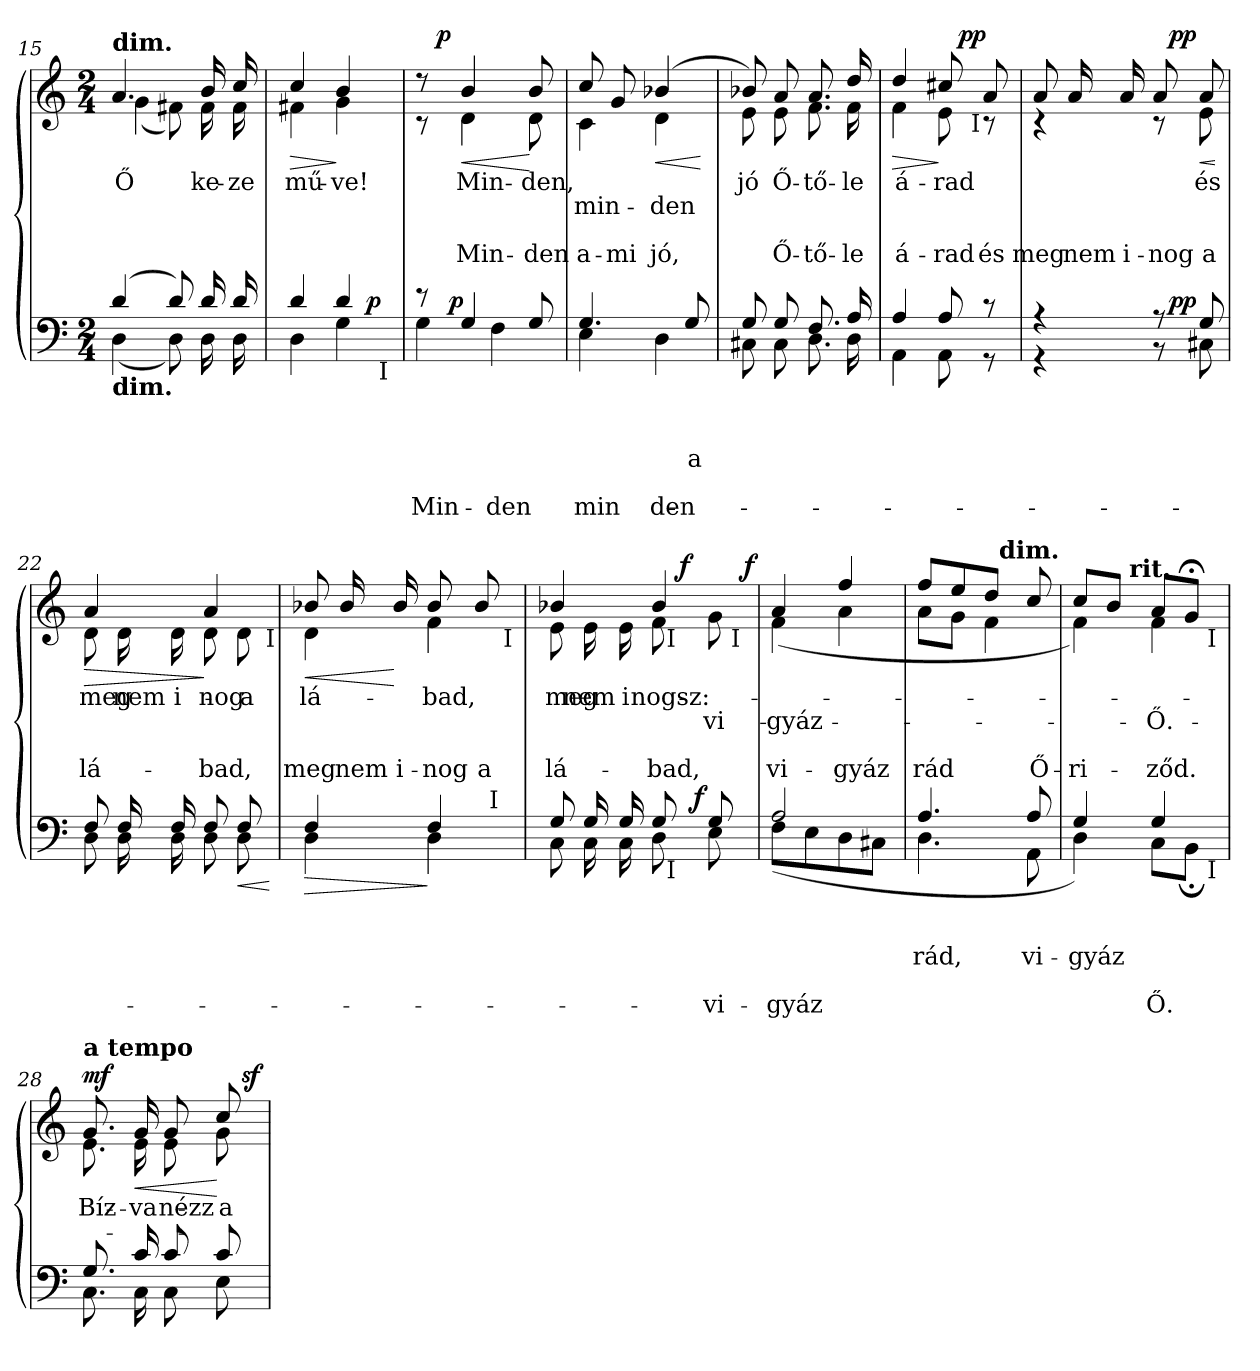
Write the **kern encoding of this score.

**kern	**text	**text	**text	**text	**text	**dynam	**kern	**text	**text	**text	**text	**dynam
*part2	*part2	*part2	*part2	*part2	*part2	*part2	*part1	*part1	*part1	*part1	*part1	*part1
*staff2	*staff2	*staff2	*staff2	*staff2	*staff2	*staff2	*staff1	*staff1	*staff1	*staff1	*staff1	*staff1
!!LO:LB:g=z
*clefF4	*	*	*	*	*	*	*clefG2	*	*	*	*	*
*k[]	*	*	*	*	*	*	*k[]	*	*	*	*	*
*C:	*	*	*	*	*	*	*C:	*	*	*	*	*
*M2/4	*	*	*	*	*	*	*M2/4	*	*	*	*	*
=15	=15	=15	=15	=15	=15	=15	=15	=15	=15	=15	=15	=15
*^	*	*	*	*	*	*	*^	*	*	*	*	*
!	!	!	!	!	!	!	!	!LO:TX:a:B:t=dim.	!	!	!	!	!	!
!LO:TX:b:B:t=dim.	!	!	!	!	!	!	!	!	!	!	!	!	!	!
!	!	!	!	!	!	!	!	!	!	!LO:LY:b	!	!	!	!
(>4d/	(<4D\	.	.	.	.	.	.	4.a/	(<4g\	Ő	.	.	.	.
8d/)	8D\)	.	.	.	.	.	.	.	8f#X\)	.	.	.	.	.
!	!	!	!	!	!	!	!	!	!	!LO:LY:b	!	!	!	!
16d/	16D\	.	.	.	.	.	.	16b/	16f#\	ke-	.	.	.	.
!	!	!	!	!	!	!	!	!	!	!LO:LY:b	!	!	!	!
16d/	16D\	.	.	.	.	.	.	16cc/	16f#\	-ze	.	.	.	.
=16	=16	=16	=16	=16	=16	=16	=16	=16	=16	=16	=16	=16	=16	=16
!	!	!	!	!	!	!	!	!	!	!	!	!	!	!LO:HP:b
!	!	!	!	!	!	!	!	!	!	!LO:LY:b	!	!	!	!
*^	*^	*	*	*	*	*	*	*	*	*	*	*	*	*
4d/	4D\	4.ryy	4ryy	.	.	.	.	.	.	4cc/	4f#X\	mű-	.	.	.	>
!	!	!	!	!	!	!	!	!	!	!	!	!LO:LY:b	!	!	!	!
4d/	4G\	.	8ryy	.	.	.	.	.	.	4b/	4g\	-ve!	.	.	.	]
!	!	!	!	!	!	!	!	!	!LO:DY:b	!	!	!	!	!	!	!
.	.	8ryy	32ryy	.	.	.	.	.	p	.	.	.	.	.	.	.
!	!	!	!LO:TX:b:t=I	!	!	!	!	!	!	!	!	!	!	!	!	!
.	.	.	16.ryy	.	.	.	.	.	.	.	.	.	.	.	.	.
*	*v	*v	*v	*	*	*	*	*	*	*	*	*	*	*	*	*
*	*	*	*	*	*	*	*	*v	*v	*	*	*	*	*
=17	=17	=17	=17	=17	=17	=17	=17	=17	=17	=17	=17	=17	=17
*^	*^	*	*	*	*	*	*	*^	*	*	*	*	*
!	!	!	!	!	!	!	!	!LO:LY:b	!	!	!	!	!	!	!	!
*	*	*v	*v	*	*	*	*	*	*	*	*^	*	*	*	*	*
8rd	4G\	16.ryy	.	.	.	.	Min-	.	8r	8r	16ryy	.	.	.	.	.
!	!	!	!	!	!	!	!	!	!	!	!	!	!	!	!	!LO:DY:a
.	.	.	.	.	.	.	.	.	.	.	4..ryy	.	.	.	.	p
!	!	!	!	!	!	!	!	!LO:DY:a	!	!	!	!	!	!	!	!
.	.	4ryy	.	.	.	.	.	p	.	.	.	.	.	.	.	.
!	!	!	!	!	!	!	!	!	!	!	!	!	!	!	!LO:LY:a	!LO:HP:b
!	!	!	!	!	!	!	!	!	!	!	!	!LO:LY:b	!	!	!	!
4G/	.	.	.	.	.	.	.	.	4b/	4d\	.	Min-	.	.	Min-	<
!	!	!	!	!	!	!	!LO:LY:b	!	!	!	!	!	!	!	!	!
.	4F\	.	.	.	.	.	-den	.	.	.	.	.	.	.	.	.
.	.	8ryy	.	.	.	.	.	.	.	.	.	.	.	.	.	.
!	!	!	!	!	!	!	!	!	!	!	!	!	!	!	!LO:LY:a	!
!	!	!	!	!	!	!	!	!	!	!	!	!LO:LY:b	!	!	!	!
8G/	.	.	.	.	.	.	.	.	8b/	8d\	.	-den,	.	.	-den	[
.	.	32ryy	.	.	.	.	.	.	.	.	.	.	.	.	.	.
*v	*v	*v	*	*	*	*	*	*	*	*	*	*	*	*	*	*
*	*	*	*	*	*	*	*v	*v	*v	*	*	*	*	*
=18	=18	=18	=18	=18	=18	=18	=18	=18	=18	=18	=18	=18
*^	*	*	*	*	*	*	*^	*	*	*	*	*
*	*^	*	*	*	*	*	*	*	*^	*	*	*	*	*
!	!	!	!	!	!LO:LY:a	!	!	!	!	!	!	!	!	!	!	!
*	*v	*v	*	*	*	*	*	*	*	*	*	*	*	*	*	*
*	*	*	*	*	*	*	*	*v	*v	*v	*	*	*	*	*
*	*^	*	*	*	*	*	*	*^	*	*	*	*	*
*	*	*	*	*	*	*	*	*	*	*^	*	*	*	*	*
!	!	!	!	!	!	!	!LO:LY:b	!	!	!	!	!	!	!	!	!
*	*v	*v	*	*	*	*	*	*	*	*	*	*	*	*	*	*
*	*	*	*	*	*	*	*	*v	*v	*v	*	*	*	*	*
*	*^	*	*	*	*	*	*	*^	*	*	*	*	*
*	*	*	*	*	*	*	*	*	*	*^	*	*	*	*	*
!	!	!	!	!	!	!	!	!	!	!	!	!	!	!	!LO:LY:a	!
*	*v	*v	*	*	*	*	*	*	*	*	*	*	*	*	*	*
*	*	*	*	*	*	*	*	*	*v	*v	*	*	*	*	*
*	*^	*	*	*	*	*	*	*	*^	*	*	*	*	*
!	!	!	!	!	!	!	!	!	!	!	!	!	!LO:LY:b	!	!	!
*	*v	*v	*	*	*	*	*	*	*	*	*	*	*	*	*	*
*	*	*	*	*	*	*	*	*	*v	*v	*	*	*	*	*
4.G/	4E\	.	.	.	.	min-	.	8cc/	4c\	.	min-	.	a-	.
!	!	!	!	!	!	!	!	!	!	!	!	!	!LO:LY:a	!
.	.	.	.	.	.	.	.	8g/	.	.	.	.	-mi	.
!	!	!	!	!	!	!LO:LY:b	!	!	!	!	!	!	!	!
!	!	!	!	!	!	!	!	!	!	!	!	!	!LO:LY:a	!LO:HP:b
!	!	!	!	!	!	!	!	!	!	!	!LO:LY:b	!	!	!
.	4D\	.	.	.	.	-den	.	(>4b-X/	4d\	.	-den	.	jó,	<
!	!	!	!	!LO:LY:a	!	!	!	!	!	!	!	!	!	!
8G/	.	.	.	a	.	.	.	.	.	.	.	.	.	.
*v	*v	*	*	*	*	*	*	*	*	*	*	*	*	*
*	*	*	*	*	*	*	*v	*v	*	*	*	*	*
.	.	.	.	.	.	.	.	.	.	.	.	[
=19	=19	=19	=19	=19	=19	=19	=19	=19	=19	=19	=19	=19
*^	*	*	*	*	*	*	*^	*	*	*	*	*
!	!	!	!	!	!	!	!	!	!	!LO:LY:b	!	!	!	!
8G/	8C#X\	.	.	.	.	.	.	8b-X/)	8e\	jó	.	.	.	.
!	!	!	!	!	!	!	!	!	!	!	!	!	!LO:LY:a	!
!	!	!	!	!	!	!	!	!	!	!LO:LY:b	!	!	!	!
8G/	8C#\	.	.	.	.	.	.	8a/	8e\	Ő-	.	.	Ő-	.
!	!	!	!	!	!	!	!	!	!	!	!	!	!LO:LY:a	!
!	!	!	!	!	!	!	!	!	!	!LO:LY:b	!	!	!	!
8.F/	8.D\	.	.	.	.	.	.	8.a/	8.f\	-tő-	.	.	-tő-	.
!	!	!	!	!	!	!	!	!	!	!	!	!	!LO:LY:a	!
!	!	!	!	!	!	!	!	!	!	!LO:LY:b	!	!	!	!
16A/	16D\	.	.	.	.	.	.	16dd/	16f\	-le	.	.	-le	.
*	*	*	*	*	*	*	*	*v	*v	*	*	*	*	*
!!LO:LB:g=z
=20	=20	=20	=20	=20	=20	=20	=20	=20	=20	=20	=20	=20	=20
*	*	*	*	*	*	*	*	*^	*	*	*	*	*
!	!	!	!	!	!	!	!	!	!	!	!	!	!LO:LY:a	!LO:HP:b
!	!	!	!	!	!	!	!	!	!	!LO:LY:b	!	!	!	!
*	*	*	*	*	*	*	*	*^	*^	*	*	*	*	*
4A/	4AA\	.	.	.	.	.	.	4dd/	4f\	4ryy	4ryy	á-	.	.	á-	>
!	!	!	!	!	!	!	!	!	!	!	!	!	!	!	!LO:LY:a	!
!	!	!	!	!	!	!	!	!	!	!	!	!LO:LY:b	!	!	!	!
8A/	8AA\	.	.	.	.	.	.	8cc#X/	8e\	16ryy	16.ryy	-rad	.	.	-rad	]
!	!	!	!	!	!	!	!	!	!	!	!	!	!	!	!	!LO:DY:a
.	.	.	.	.	.	.	.	.	.	8.ryy	.	.	.	.	.	pp
!	!	!	!	!	!	!	!	!	!	!	!LO:TX:b:t=I	!	!	!	!	!
.	.	.	.	.	.	.	.	.	.	.	8ryy	.	.	.	.	.
!	!	!	!	!	!	!	!	!	!	!	!	!	!	!	!LO:LY:a	!
8r	8r	.	.	.	.	.	.	8a/	8rB	.	.	.	.	.	és	.
.	.	.	.	.	.	.	.	.	.	.	32ryy	.	.	.	.	.
*	*	*	*	*	*	*	*	*v	*v	*v	*v	*	*	*	*	*
=21	=21	=21	=21	=21	=21	=21	=21	=21	=21	=21	=21	=21	=21
*	*	*	*	*	*	*	*	*^	*	*	*	*	*
*	*	*	*	*	*	*	*	*	*^	*	*	*	*	*
*	*	*	*	*	*	*	*	*	*	*^	*	*	*	*	*
!	!	!	!	!	!	!	!	!	!	!	!	!	!	!	!LO:LY:a	!
*	*^	*	*	*	*	*	*	*	*	*v	*v	*	*	*	*	*
4r	4r	4ryy	.	.	.	.	.	.	8a/	4rB	4ryy	.	.	.	meg	.
!	!	!	!	!	!	!	!	!	!	!	!	!	!	!	!LO:LY:a	!
.	.	.	.	.	.	.	.	.	16a/	.	.	.	.	.	nem	.
!	!	!	!	!	!	!	!	!	!	!	!	!	!	!	!LO:LY:a	!
.	.	.	.	.	.	.	.	.	16a/	.	.	.	.	.	i-	.
!	!	!	!	!	!	!	!	!	!	!	!	!	!	!	!LO:LY:a	!
8r	8r	32ryy	.	.	.	.	.	.	8a/	8rB	32ryy	.	.	.	-nog	.
!	!	!	!	!	!	!	!	!LO:DY:b	!	!	!	!	!	!	!	!LO:DY:b
.	.	8..ryy	.	.	.	.	.	pp	.	.	8..ryy	.	.	.	.	pp
!	!	!	!	!	!	!	!	!	!	!	!	!	!	!	!LO:LY:a	!LO:HP:b
!	!	!	!	!	!	!	!	!	!	!	!	!LO:LY:b	!	!	!	!
8G/	8C#X\	.	.	.	.	.	.	.	8a/	8e\	.	és	.	.	a	<
.	.	.	.	.	.	.	.	.	.	.	.	.	.	.	.	[
*	*v	*v	*	*	*	*	*	*	*	*	*	*	*	*	*	*
=22	=22	=22	=22	=22	=22	=22	=22	=22	=22	=22	=22	=22	=22	=22	=22
*	*^	*	*	*	*	*	*	*	*	*	*	*	*	*	*
!	!	!	!	!	!	!	!	!	!	!	!	!	!	!	!LO:LY:a	!LO:HP:b
*	*v	*v	*	*	*	*	*	*	*	*	*	*	*	*	*	*
*	*^	*	*	*	*	*	*	*	*	*	*	*	*	*	*
!	!	!	!	!	!	!	!	!	!	!	!	!LO:LY:b	!	!	!	!
*	*v	*v	*	*	*	*	*	*	*	*	*	*	*	*	*	*
8F/	8D\	.	.	.	.	.	.	4a/	8d\	4...ryy	meg	.	.	lá-	>
!	!	!	!	!	!	!	!	!	!	!	!LO:LY:b	!	!	!	!
16F/	16D\	.	.	.	.	.	.	.	16d\	.	nem	.	.	.	.
!	!	!	!	!	!	!	!	!	!	!	!LO:LY:b	!	!	!	!
16F/	16D\	.	.	.	.	.	.	.	16d\	.	i-	.	.	.	.
!	!	!	!	!	!	!	!	!	!	!	!	!	!	!LO:LY:a	!
!	!	!	!	!	!	!	!	!	!	!	!LO:LY:b	!	!	!	!
8F/	8D\	.	.	.	.	.	.	4a/	8d\	.	-nog	.	.	-bad,	]
!	!	!	!	!	!	!	!LO:HP:b	!	!	!	!	!	!	!	!
!	!	!	!	!	!	!	!	!	!	!	!LO:LY:b	!	!	!	!
8F/	8D\	.	.	.	.	.	<	.	8d\	.	a	.	.	.	.
!	!	!	!	!	!	!	!	!	!	!LO:TX:b:t=I	!	!	!	!	!
.	.	.	.	.	.	.	.	.	.	32ryy	.	.	.	.	.
*v	*v	*	*	*	*	*	*	*	*	*	*	*	*	*	*
.	.	.	.	.	.	[	.	.	.	.	.	.	.	.
=23	=23	=23	=23	=23	=23	=23	=23	=23	=23	=23	=23	=23	=23	=23
!	!	!	!	!	!	!LO:HP:b	!	!	!	!	!	!	!	!
*^	*	*	*	*	*	*	*	*	*	*	*	*	*	*
!	!	!	!	!	!	!	!	!	!	!	!	!	!	!LO:LY:a	!LO:HP:b
!	!	!	!	!	!	!	!	!	!	!	!LO:LY:b	!	!	!	!
*	*^	*	*	*	*	*	*	*	*	*	*	*	*	*	*
4F/	4D\	4ryy	.	.	.	.	.	>	8b-X/	4d\	4..ryy	lá-	.	.	meg	<
!	!	!	!	!	!	!	!	!	!	!	!	!	!	!	!LO:LY:a	!
.	.	.	.	.	.	.	.	.	16b-/	.	.	.	.	.	nem	.
!	!	!	!	!	!	!	!	!	!	!	!	!	!	!	!LO:LY:a	!
.	.	.	.	.	.	.	.	.	16b-/	.	.	.	.	.	i-	[
!	!	!	!	!	!	!	!	!	!	!	!	!	!	!	!LO:LY:a	!
!	!	!	!	!	!	!	!	!	!	!	!	!LO:LY:b	!	!	!	!
4F/	4D\	8ryy	.	.	.	.	.	]	8b-/	4f\	.	-bad,	.	.	-nog	.
!	!	!	!	!	!	!	!	!	!	!	!	!	!	!	!LO:LY:a	!
.	.	32ryy	.	.	.	.	.	.	8b-/	.	.	.	.	.	a	.
!	!	!LO:TX:a:t=I	!	!	!	!	!	!	!	!	!	!	!	!	!	!
.	.	16.ryy	.	.	.	.	.	.	.	.	.	.	.	.	.	.
!	!	!	!	!	!	!	!	!	!	!	!LO:TX:b:t=I	!	!	!	!	!
.	.	.	.	.	.	.	.	.	.	.	16ryy	.	.	.	.	.
*	*v	*v	*	*	*	*	*	*	*	*	*	*	*	*	*	*
*	*	*	*	*	*	*	*	*v	*v	*v	*	*	*	*	*
!!LO:PB:g=z
=24	=24	=24	=24	=24	=24	=24	=24	=24	=24	=24	=24	=24	=24
*	*^	*	*	*	*	*	*	*^	*	*	*	*	*
*	*	*	*	*	*	*	*	*	*	*^	*	*	*	*	*
!	!	!	!	!	!	!	!	!	!	!	!	!	!	!	!LO:LY:a	!
*	*v	*v	*	*	*	*	*	*	*	*	*	*	*	*	*	*
*	*	*	*	*	*	*	*	*	*v	*v	*	*	*	*	*
*	*^	*	*	*	*	*	*	*	*^	*	*	*	*	*
!	!	!	!	!	!	!	!	!	!	!	!	!LO:LY:b	!	!	!	!
*	*	*^	*	*	*	*	*	*	*^	*^	*^	*	*	*	*	*
8G/	8C\	4ryy	4ryy	.	.	.	.	.	.	4b-X/	8e\	4ryy	4...ryy	4ryy	4..ryy	meg	.	.	lá-	.
!	!	!	!	!	!	!	!	!	!	!	!	!	!	!	!	!LO:LY:b	!	!	!	!
16G/	16C\	.	.	.	.	.	.	.	.	.	16e\	.	.	.	.	nem	.	.	.	.
!	!	!	!	!	!	!	!	!	!	!	!	!	!	!	!	!LO:LY:b	!	!	!	!
16G/	16C\	.	.	.	.	.	.	.	.	.	16e\	.	.	.	.	i-	.	.	.	.
!	!	!	!	!	!	!	!	!	!	!	!	!	!	!	!	!	!	!	!LO:LY:a	!
!	!	!	!	!	!	!	!	!	!	!	!	!	!	!	!	!LO:LY:b	!	!	!	!
8G/	8D\	16.ryy	32ryy	.	.	.	.	.	.	4b-/	8f\	16ryy	.	32ryy	.	-nogsz:	.	.	-bad,	.
!	!	!	!	!	!	!	!	!	!	!	!	!	!	!LO:TX:b:t=I	!	!	!	!	!	!
!	!	!	!LO:TX:b:t=I	!	!	!	!	!	!	!	!	!	!	!	!	!	!	!	!	!
.	.	.	8..ryy	.	.	.	.	.	.	.	.	.	.	8..ryy	.	.	.	.	.	.
!	!	!	!	!	!	!	!	!	!	!	!	!	!	!	!	!	!	!	!	!LO:DY:b
.	.	.	.	.	.	.	.	.	.	.	.	8.ryy	.	.	.	.	.	.	.	f
!	!	!	!	!	!	!	!	!	!LO:DY:a	!	!	!	!	!	!	!	!	!	!	!
.	.	8ryy	.	.	.	.	.	.	f	.	.	.	.	.	.	.	.	.	.	.
!	!	!	!	!	!	!LO:LY:a	!	!	!	!	!	!	!	!	!	!	!	!	!	!
!	!	!	!	!	!	!	!	!LO:LY:b	!	!	!	!	!	!	!	!	!	!	!	!
!	!	!	!	!	!	!	!	!	!	!	!	!	!	!	!	!	!LO:LY:b	!	!	!
8G/	8E\	.	.	.	.	.	.	vi-	.	.	8g\	.	.	.	.	.	vi-	.	.	.
!	!	!	!	!	!	!	!	!	!	!	!	!	!	!	!LO:TX:b:t=I	!	!	!	!	!
.	.	.	.	.	.	.	.	.	.	.	.	.	.	.	16ryy	.	.	.	.	.
!	!	!	!	!	!	!	!	!	!	!	!	!	!	!	!	!	!	!	!	!LO:DY:a
.	.	32ryy	.	.	.	.	.	.	.	.	.	.	32ryy	.	.	.	.	.	.	f
*v	*v	*v	*v	*	*	*	*	*	*	*	*	*	*	*	*	*	*	*	*	*
*	*	*	*	*	*	*	*v	*v	*v	*v	*v	*v	*	*	*	*	*
=25	=25	=25	=25	=25	=25	=25	=25	=25	=25	=25	=25	=25
*^	*	*	*	*	*	*	*^	*	*	*	*	*
*	*^	*	*	*	*	*	*	*	*^	*	*	*	*	*
*	*	*^	*	*	*	*	*	*	*	*	*^	*	*	*	*	*
*	*	*	*	*	*	*	*	*	*	*	*	*	*^	*	*	*	*	*
*	*	*	*	*	*	*	*	*	*	*	*	*	*	*^	*	*	*	*	*
!	!	!	!	!	!	!LO:LY:a	!	!	!	!	!	!	!	!	!	!	!	!	!	!
*	*v	*v	*v	*	*	*	*	*	*	*	*	*	*	*	*	*	*	*	*	*
*	*	*	*	*	*	*	*	*v	*v	*v	*v	*v	*v	*	*	*	*	*
*^	*	*	*	*	*	*	*	*^	*	*	*	*	*
*	*	*^	*	*	*	*	*	*	*	*^	*	*	*	*	*
*	*	*	*	*	*	*	*	*	*	*	*	*^	*	*	*	*	*
*	*	*	*	*	*	*	*	*	*	*	*	*	*^	*	*	*	*	*
*	*	*	*	*	*	*	*	*	*	*	*	*	*	*^	*	*	*	*	*
!	!	!	!	!	!	!	!	!LO:LY:b	!	!	!	!	!	!	!	!	!	!	!	!
*	*v	*v	*v	*	*	*	*	*	*	*	*	*	*	*	*	*	*	*	*	*
*	*	*	*	*	*	*	*	*v	*v	*v	*v	*v	*v	*	*	*	*	*
*^	*	*	*	*	*	*	*	*^	*	*	*	*	*
*	*	*^	*	*	*	*	*	*	*	*^	*	*	*	*	*
*	*	*	*	*	*	*	*	*	*	*	*	*^	*	*	*	*	*
*	*	*	*	*	*	*	*	*	*	*	*	*	*^	*	*	*	*	*
*	*	*	*	*	*	*	*	*	*	*	*	*	*	*^	*	*	*	*	*
!	!	!	!	!	!	!	!	!	!	!	!	!	!	!	!	!	!	!	!LO:LY:a	!
*	*v	*v	*v	*	*	*	*	*	*	*	*	*	*	*	*	*	*	*	*	*
*	*	*	*	*	*	*	*	*	*v	*v	*v	*v	*v	*	*	*	*	*
*^	*	*	*	*	*	*	*	*^	*^	*	*	*	*	*
*	*	*^	*	*	*	*	*	*	*	*	*^	*^	*	*	*	*	*
*	*	*	*	*	*	*	*	*	*	*	*	*	*	*	*	*	*	*	*	*
!	!	!	!	!	!	!	!	!	!	!	!	!	!	!	!	!	!LO:LY:b	!	!	!
*	*v	*v	*v	*	*	*	*	*	*	*	*	*	*	*	*	*	*	*	*	*
*	*	*	*	*	*	*	*	*	*v	*v	*v	*v	*v	*	*	*	*	*
2A/	(<8F\L	.	.	.	.	-gyáz	.	4a/	(<4f\	.	-gyáz	.	vi-	.
.	8E\	.	.	.	.	.	.	.	.	.	.	.	.	.
!	!	!	!	!	!	!	!	!	!	!	!	!	!LO:LY:a	!
.	8D\	.	.	.	.	.	.	4ff/	4a\	.	.	.	-gyáz	.
.	8C#X\J	.	.	.	.	.	.	.	.	.	.	.	.	.
*	*	*	*	*	*	*	*	*v	*v	*	*	*	*	*
=26	=26	=26	=26	=26	=26	=26	=26	=26	=26	=26	=26	=26	=26
!	!	!	!	!LO:LY:a	!	!	!	!	!	!	!	!	!
!	!	!	!	!	!	!	!	!	!	!	!	!LO:LY:a	!
*	*	*	*	*	*	*	*	*^	*	*	*	*	*
*	*	*	*	*	*	*	*	*	*^	*	*	*	*	*
4.A/	4.D\	.	.	rád,	.	.	.	8ff/L	8a\L	4ryy	.	.	.	rád	.
.	.	.	.	.	.	.	.	8ee/	8g\J	.	.	.	.	.	.
.	.	.	.	.	.	.	.	8dd/J	4f\	32ryy	.	.	.	.	.
!	!	!	!	!	!	!	!	!	!	!LO:TX:a:B:t=dim.	!	!	!	!	!
.	.	.	.	.	.	.	.	.	.	8..ryy	.	.	.	.	.
!	!	!	!	!LO:LY:a	!	!	!	!	!	!	!	!	!	!	!
!	!	!	!	!	!	!	!	!	!	!	!	!	!	!LO:LY:a	!
8A/	8AA\	.	.	vi-	.	.	.	8cc/	.	.	.	.	.	Ő-	.
*v	*v	*	*	*	*	*	*	*	*	*	*	*	*	*	*
=27	=27	=27	=27	=27	=27	=27	=27	=27	=27	=27	=27	=27	=27	=27
*^	*	*	*	*	*	*	*	*	*	*	*	*	*	*
!	!	!	!	!LO:LY:a	!	!	!	!	!	!	!	!	!	!	!
!	!	!	!	!	!	!	!	!	!	!	!	!	!	!LO:LY:a	!
*	*^	*	*	*	*	*	*	*	*	*	*	*	*	*	*
4G/	4D\)	4..ryy	.	.	-gyáz	.	.	.	8cc/L	4f\)	8.ryy	.	.	.	-ri-	.
.	.	.	.	.	.	.	.	.	8b/J	.	.	.	.	.	.	.
!	!	!	!	!	!	!	!	!	!	!	!LO:TX:a:B:t=rit.	!	!	!	!	!
.	.	.	.	.	.	.	.	.	.	.	4ryy	.	.	.	.	.
!	!	!	!	!	!LO:LY:a	!	!	!	!	!	!	!	!	!	!	!
!	!	!	!	!	!	!	!LO:LY:b	!	!	!	!	!	!	!	!	!
!	!	!	!	!	!	!	!	!	!	!	!	!	!	!	!LO:LY:a	!
!	!	!	!	!	!	!	!	!	!	!	!	!	!LO:LY:b	!	!	!
4G/	8C\L	.	.	.	.	.	Ő.	.	8a/L	4f\	.	.	Ő.	.	-ződ.	.
.	8BB;<\J	.	.	.	.	.	.	.	8g;/J	.	.	.	.	.	.	.
!	!	!	!	!	!	!	!	!	!	!	!LO:TX:b:t=I	!	!	!	!	!
!	!	!LO:TX:b:t=I	!	!	!	!	!	!	!	!	!	!	!	!	!	!
.	.	16ryy	.	.	.	.	.	.	.	.	16ryy	.	.	.	.	.
*	*v	*v	*	*	*	*	*	*	*	*	*	*	*	*	*	*
!!LO:LB:g=z	!!	!!
=28	=28	=28	=28	=28	=28	=28	=28	=28	=28	=28	=28	=28	=28	=28	=28
*	*^	*	*	*	*	*	*	*	*	*	*	*	*	*	*
!	!	!	!	!	!	!	!	!	!LO:TX:a:B:t=a tempo	!	!	!	!	!	!	!
!	!	!	!	!	!	!	!	!	!	!	!	!LO:LY:b	!	!	!	!LO:DY:b
*	*v	*v	*	*	*	*	*	*	*	*	*	*	*	*	*	*
8.G/	8.C\	.	.	.	.	.	.	8.g/	8.e\	4...ryy	Bíz-	.	.	.	mf
!	!	!	!	!	!	!	!	!	!	!	!	!	!	!	!LO:HP:b
!	!	!	!	!	!	!	!	!	!	!	!LO:LY:b	!	!	!	!
16c/	16C\	.	.	.	.	.	.	16g/	16e\	.	-va	.	.	.	<
!	!	!	!	!	!	!	!	!	!	!	!LO:LY:b	!	!	!	!
8c/	8C\	.	.	.	.	.	.	8g/	8e\	.	nézz	.	.	.	.
!	!	!	!	!	!	!	!	!	!	!	!LO:LY:b	!	!	!	!
8c/	8E\	.	.	.	.	.	.	8cc/	8g\	.	a	.	.	.	[
!	!	!	!	!	!	!	!	!	!	!	!	!	!	!	!LO:DY:a
.	.	.	.	.	.	.	.	.	.	32ryy	.	.	.	.	sf
*v	*v	*	*	*	*	*	*	*	*	*	*	*	*	*	*
*	*	*	*	*	*	*	*v	*v	*v	*	*	*	*	*
=	=	=	=	=	=	=	=	=	=	=	=	=
*-	*-	*-	*-	*-	*-	*-	*-	*-	*-	*-	*-	*-
